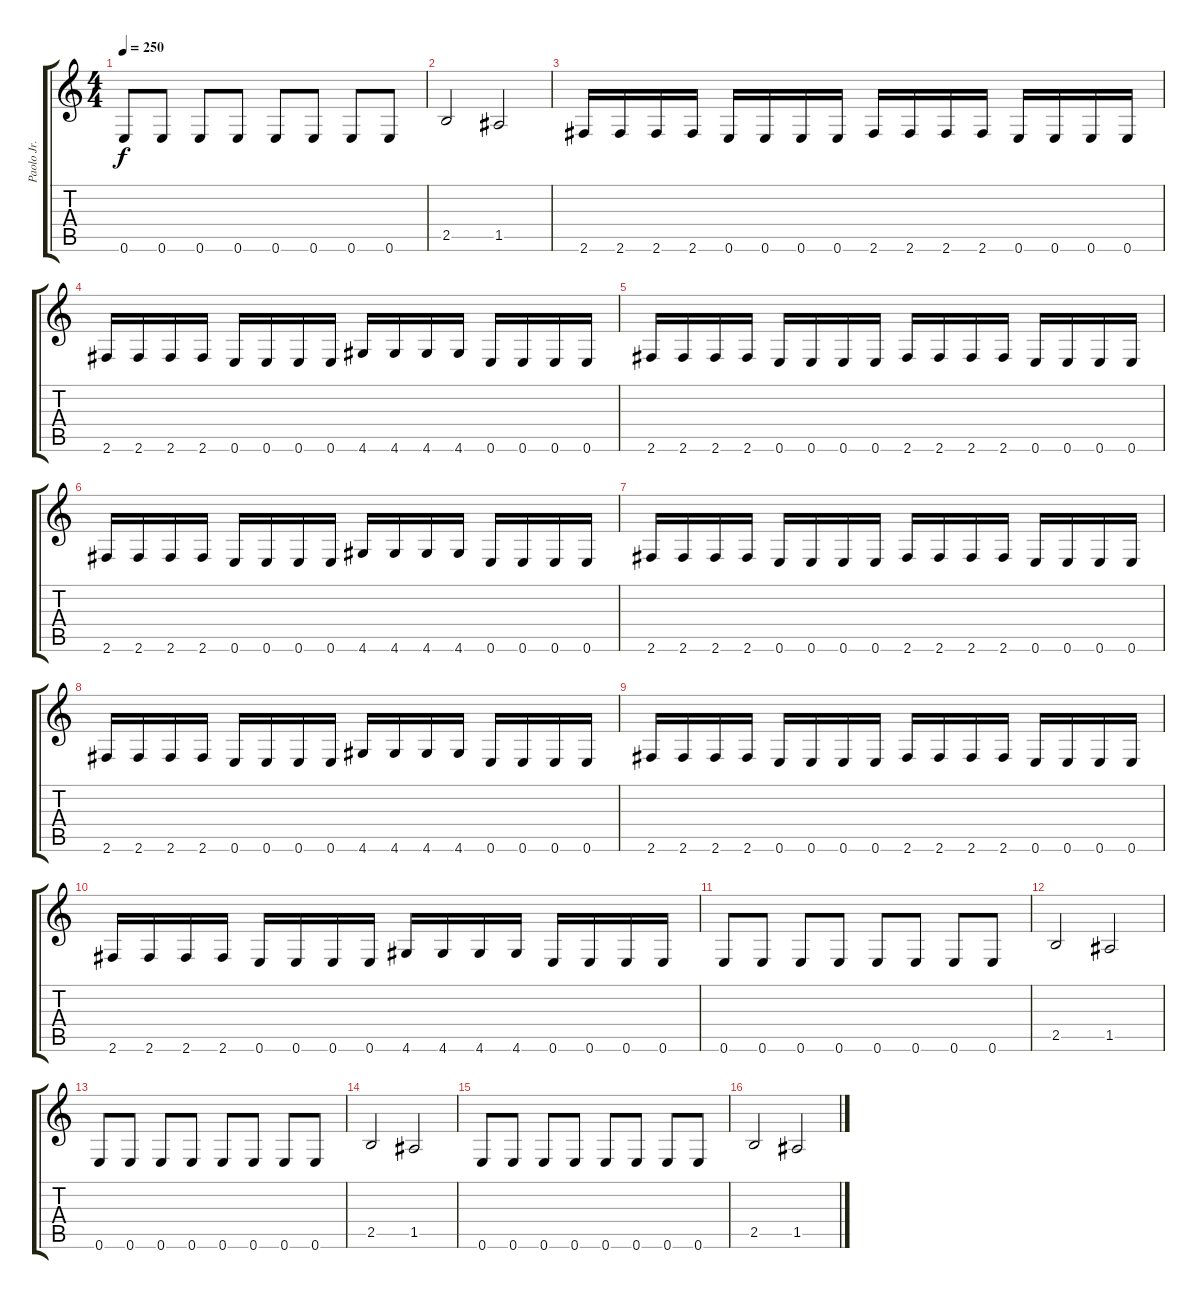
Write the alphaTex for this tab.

\track ("Paolo Jr." "Paolo Jr.") {instrument electricbassfinger}
\staff {score tabs}
\tuning (E4 B3 G3 D3 A2 E2) {hide}
\ts (4 4)
\tempo 250
\clef g2
\ks c
0.6.8{dy f} 0.6.8 0.6.8 0.6.8 0.6.8 0.6.8 0.6.8 0.6.8 |
2.5.2 1.5.2 |
2.6.16 2.6.16 2.6.16 2.6.16 0.6.16 0.6.16 0.6.16 0.6.16 2.6.16 2.6.16 2.6.16 2.6.16 0.6.16 0.6.16 0.6.16 0.6.16 |
2.6.16 2.6.16 2.6.16 2.6.16 0.6.16 0.6.16 0.6.16 0.6.16 4.6.16 4.6.16 4.6.16 4.6.16 0.6.16 0.6.16 0.6.16 0.6.16 |
2.6.16 2.6.16 2.6.16 2.6.16 0.6.16 0.6.16 0.6.16 0.6.16 2.6.16 2.6.16 2.6.16 2.6.16 0.6.16 0.6.16 0.6.16 0.6.16 |
2.6.16 2.6.16 2.6.16 2.6.16 0.6.16 0.6.16 0.6.16 0.6.16 4.6.16 4.6.16 4.6.16 4.6.16 0.6.16 0.6.16 0.6.16 0.6.16 |
2.6.16 2.6.16 2.6.16 2.6.16 0.6.16 0.6.16 0.6.16 0.6.16 2.6.16 2.6.16 2.6.16 2.6.16 0.6.16 0.6.16 0.6.16 0.6.16 |
2.6.16 2.6.16 2.6.16 2.6.16 0.6.16 0.6.16 0.6.16 0.6.16 4.6.16 4.6.16 4.6.16 4.6.16 0.6.16 0.6.16 0.6.16 0.6.16 |
2.6.16 2.6.16 2.6.16 2.6.16 0.6.16 0.6.16 0.6.16 0.6.16 2.6.16 2.6.16 2.6.16 2.6.16 0.6.16 0.6.16 0.6.16 0.6.16 |
2.6.16 2.6.16 2.6.16 2.6.16 0.6.16 0.6.16 0.6.16 0.6.16 4.6.16 4.6.16 4.6.16 4.6.16 0.6.16 0.6.16 0.6.16 0.6.16 |
0.6.8 0.6.8 0.6.8 0.6.8 0.6.8 0.6.8 0.6.8 0.6.8 |
2.5.2 1.5.2 |
0.6.8 0.6.8 0.6.8 0.6.8 0.6.8 0.6.8 0.6.8 0.6.8 |
2.5.2 1.5.2 |
0.6.8 0.6.8 0.6.8 0.6.8 0.6.8 0.6.8 0.6.8 0.6.8 |
2.5.2 1.5.2
